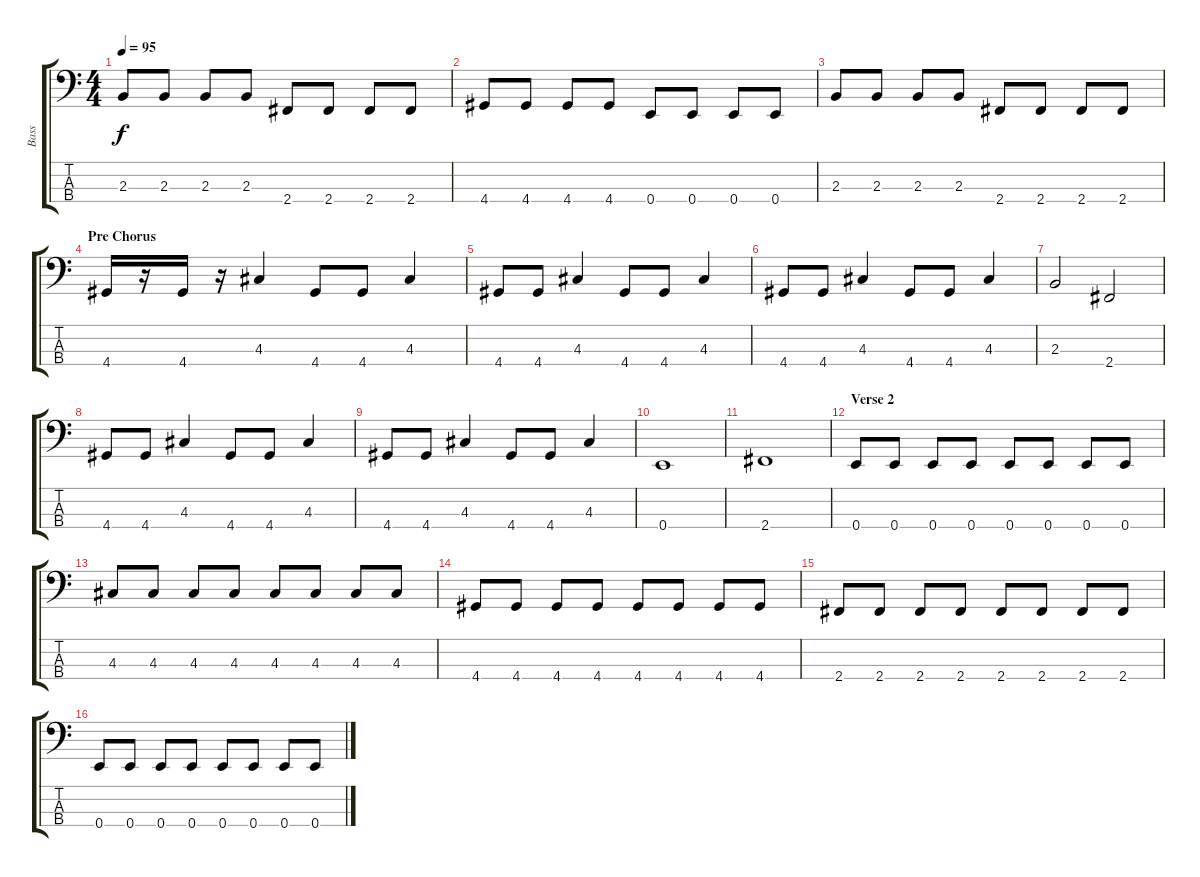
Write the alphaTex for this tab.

\track ("Bass" "Bass") {instrument electricbassfinger}
\staff {score tabs}
\tuning (G2 D2 A1 E1) {hide}
\ts (4 4)
\tempo 95
\clef f4
\ks c
2.3.8{dy f} 2.3.8 2.3.8 2.3.8 2.4.8 2.4.8 2.4.8 2.4.8 |
4.4.8 4.4.8 4.4.8 4.4.8 0.4.8 0.4.8 0.4.8 0.4.8 |
2.3.8 2.3.8 2.3.8 2.3.8 2.4.8 2.4.8 2.4.8 2.4.8 |
\section ("" "Pre Chorus")
4.4.16 r.16 4.4.16 r.16 4.3.4 4.4.8 4.4.8 4.3.4 |
4.4.8 4.4.8 4.3.4 4.4.8 4.4.8 4.3.4 |
4.4.8 4.4.8 4.3.4 4.4.8 4.4.8 4.3.4 |
2.3.2 2.4.2 |
4.4.8 4.4.8 4.3.4 4.4.8 4.4.8 4.3.4 |
4.4.8 4.4.8 4.3.4 4.4.8 4.4.8 4.3.4 |
0.4.1 |
2.4.1 |
\section ("" "Verse 2")
0.4.8 0.4.8 0.4.8 0.4.8 0.4.8 0.4.8 0.4.8 0.4.8 |
4.3.8 4.3.8 4.3.8 4.3.8 4.3.8 4.3.8 4.3.8 4.3.8 |
4.4.8 4.4.8 4.4.8 4.4.8 4.4.8 4.4.8 4.4.8 4.4.8 |
2.4.8 2.4.8 2.4.8 2.4.8 2.4.8 2.4.8 2.4.8 2.4.8 |
0.4.8 0.4.8 0.4.8 0.4.8 0.4.8 0.4.8 0.4.8 0.4.8
